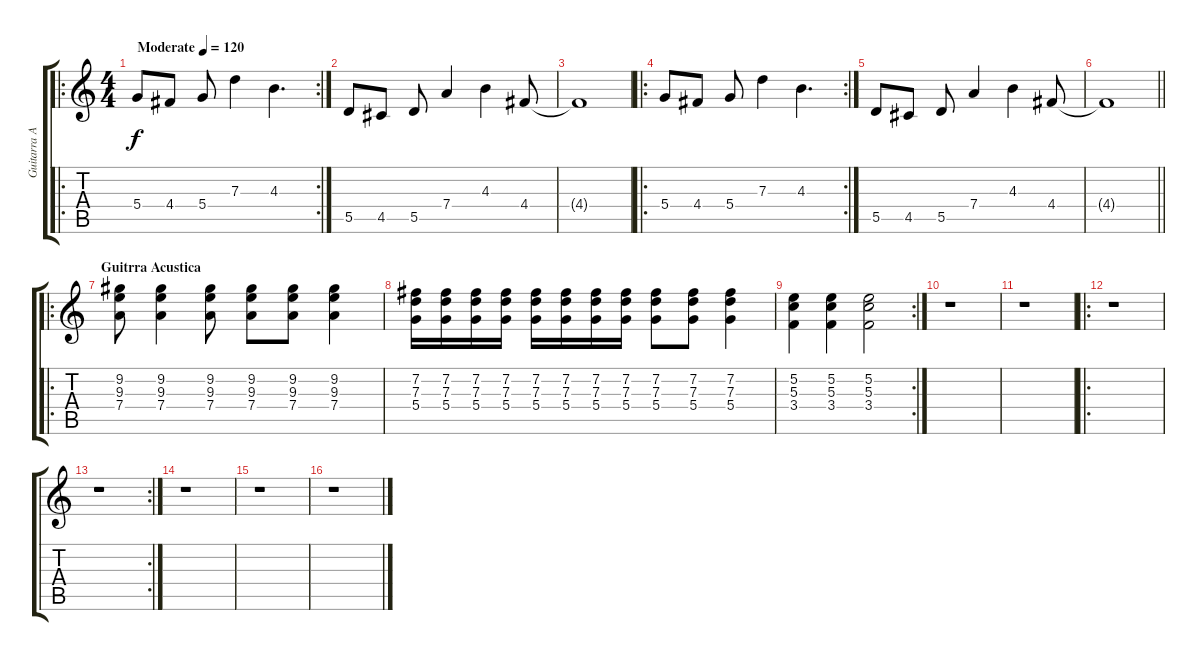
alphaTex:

\track ("Guitarra Acustica" "Guitarra A") {instrument acousticguitarnylon}
\staff {score tabs}
\tuning (E4 B3 G3 D3 A2 E2) {hide}
\ro
\rc 2
\ts (4 4)
\tempo (120 "Moderate")
\clef g2
\ks c
5.4.8{dy f instrument acousticguitarnylon} 4.4.8 5.4.8 7.3.4 4.3.4{d} |
5.5.8 4.5.8 5.5.8 7.4.4 4.3.4 4.4.8 |
4.4{t}.1 |
\ro
\rc 2
5.4.8 4.4.8 5.4.8 7.3.4 4.3.4{d} |
5.5.8 4.5.8 5.5.8 7.4.4 4.3.4 4.4.8 |
\barLineRight lightlight
4.4{t}.1 |
\ro
\section ("" "Guitrra Acustica")
(9.2 9.3 7.4).8 (9.2 9.3 7.4).4 (9.2 9.3 7.4).8 (9.2 9.3 7.4).8 (9.2 9.3 7.4).8 (9.2 9.3 7.4).4 |
(7.2 7.3 5.4).16 (7.2 7.3 5.4).16 (7.2 7.3 5.4).16 (7.2 7.3 5.4).16 (7.2 7.3 5.4).16 (7.2 7.3 5.4).16 (7.2 7.3 5.4).16 (7.2 7.3 5.4).16 (7.2 7.3 5.4).8 (7.2 7.3 5.4).8 (7.2 7.3 5.4).4 |
\rc 2
(5.2 5.3 3.4).4 (5.2 5.3 3.4).4 (5.2 5.3 3.4).2 |
r.1 |
r.1 |
\ro
r.1 |
\rc 2
r.1 |
r.1 |
r.1 |
r.1
